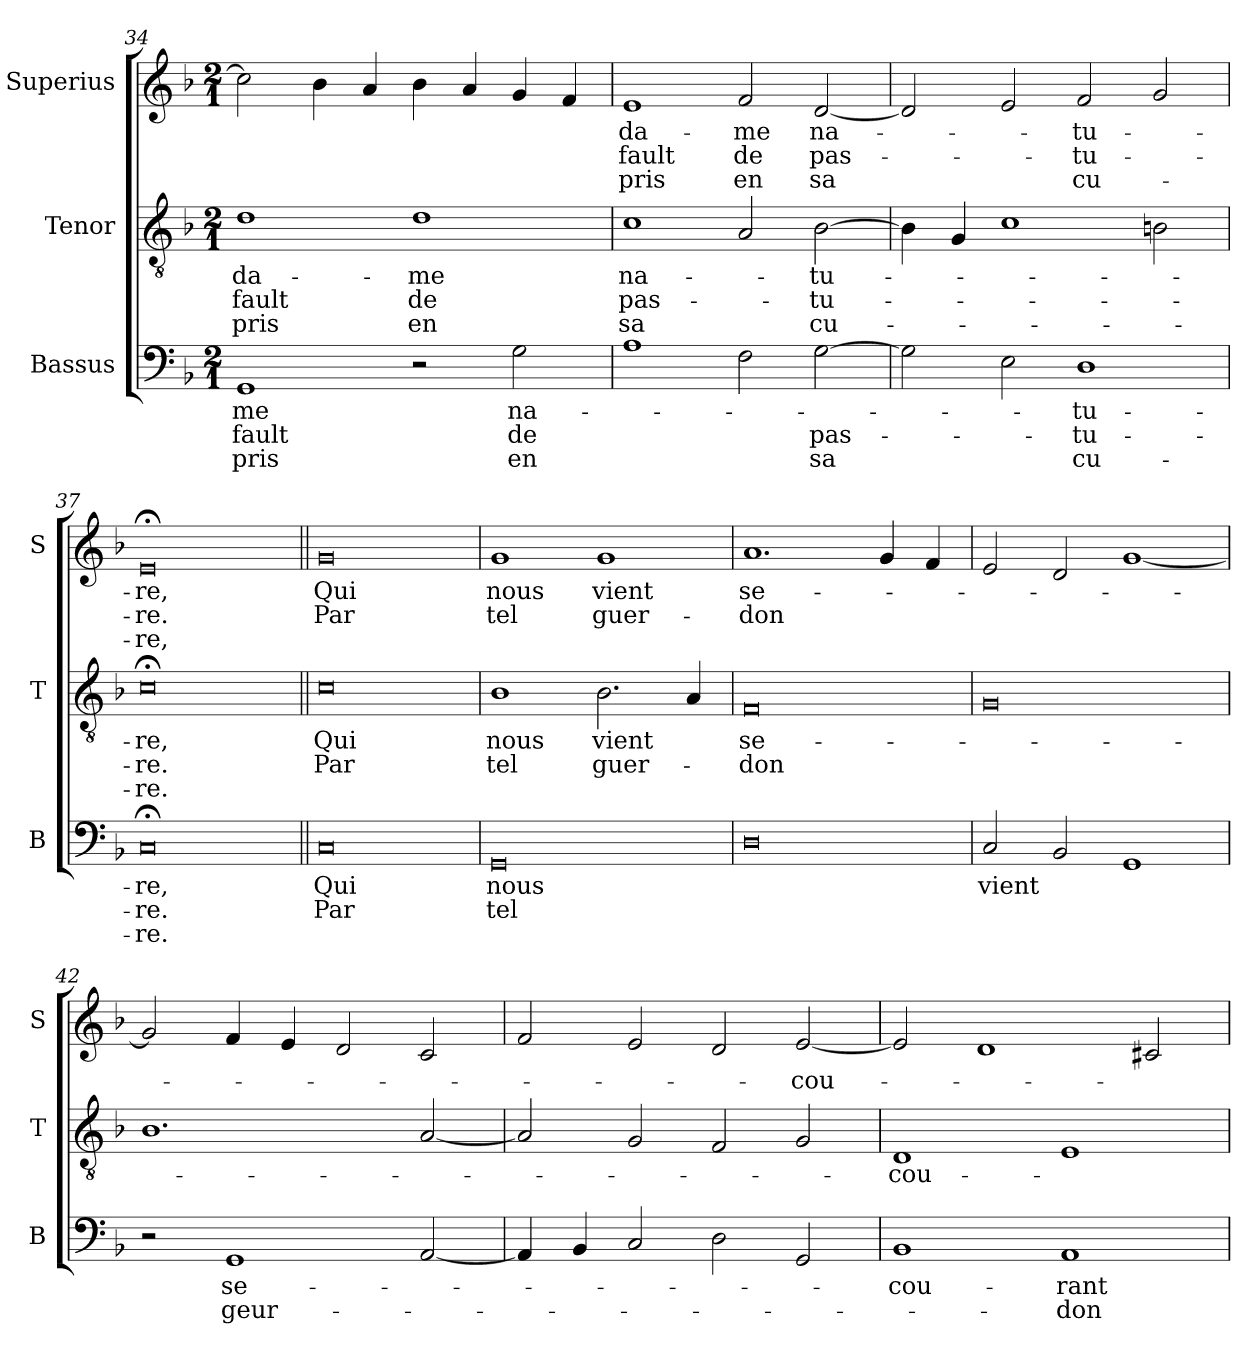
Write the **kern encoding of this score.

**kern	**text	**text	**text	**kern	**text	**text	**text	**kern	**text	**text	**text
*part3	*part3	*part3	*part3	*part2	*part2	*part2	*part2	*part1	*part1	*part1	*part1
*staff3	*staff3	*staff3	*staff3	*staff2	*staff2	*staff2	*staff2	*staff1	*staff1	*staff1	*staff1
*I"Bassus	*	*	*	*I"Tenor	*	*	*	*I"Superius	*	*	*
*I'B	*	*	*	*I'T	*	*	*	*I'S	*	*	*
*clefF4	*	*	*	*clefGv2	*	*	*	*clefG2	*	*	*
*k[b-]	*	*	*	*k[b-]	*	*	*	*k[b-]	*	*	*
*F:	*	*	*	*F:	*	*	*	*F:	*	*	*
*M2/1	*	*	*	*M2/1	*	*	*	*M2/1	*	*	*
=34	=34	=34	=34	=34	=34	=34	=34	=34	=34	=34	=34
!	!LO:LY:i	!LO:LY:i	!LO:LY:i	!	!	!LO:LY:i	!LO:LY:i	!	!	!	!
1GG	-me	-fault	pris	1d	-da-	-fault	pris	2cc]	.	.	.
.	.	.	.	.	.	.	.	4b-	.	.	.
.	.	.	.	.	.	.	.	4a	.	.	.
!	!	!	!	!	!	!LO:LY:i	!LO:LY:i	!	!	!	!
2r	.	.	.	1d	-me	de	en	4b-	.	.	.
.	.	.	.	.	.	.	.	4a	.	.	.
!	!LO:LY:i	!LO:LY:i	!LO:LY:i	!	!	!	!	!	!	!	!
2G	na-	de	en	.	.	.	.	4g	.	.	.
.	.	.	.	.	.	.	.	4f	.	.	.
=35	=35	=35	=35	=35	=35	=35	=35	=35	=35	=35	=35
!	!	!	!	!	!	!LO:LY:i	!LO:LY:i	!	!LO:LY:i	!LO:LY:i	!LO:LY:i
1A	.	.	.	1c	na-	pas-	sa	1e	-da-	-fault	pris
!	!	!	!	!	!	!	!	!	!LO:LY:i	!LO:LY:i	!LO:LY:i
2F	.	.	.	2A	.	.	.	2f	-me	de	en
!	!	!LO:LY:i	!LO:LY:i	!	!	!LO:LY:i	!LO:LY:i	!	!LO:LY:i	!LO:LY:i	!LO:LY:i
[2G	.	pas-	sa	[2B-	-tu-	-tu-	cu-	[2d	na-	pas-	sa
=36	=36	=36	=36	=36	=36	=36	=36	=36	=36	=36	=36
2G]	.	.	.	4B-]	.	.	.	2d]	.	.	.
.	.	.	.	4G	.	.	.	.	.	.	.
2E	.	.	.	1c	.	.	.	2e	.	.	.
!	!LO:LY:i	!LO:LY:i	!LO:LY:i	!	!	!	!	!	!LO:LY:i	!LO:LY:i	!LO:LY:i
1D	-tu-	-tu-	cu-	.	.	.	.	2f	-tu-	-tu-	cu-
.	.	.	.	2Bn	.	.	.	2g	.	.	.
=37	=37	=37	=37	=37	=37	=37	=37	=37	=37	=37	=37
!	!LO:LY:i	!LO:LY:i	!LO:LY:i	!	!	!LO:LY:i	!LO:LY:i	!	!LO:LY:i	!LO:LY:i	!LO:LY:i
0C;<	-re,	-re.	-re.	0c;<	-re,	-re.	-re.	0e;<	-re,	-re.	-re,
=38||	=38||	=38||	=38||	=38||	=38||	=38||	=38||	=38||	=38||	=38||	=38||
!	!LO:LY:i	!LO:LY:i	!	!	!	!	!	!	!	!	!
!	!	!	!	!	!	!LO:LY:i	!	!	!	!	!
!	!	!	!	!	!	!	!	!	!LO:LY:i	!LO:LY:i	!
0C	Qui	Par	.	0c	Qui	Par	.	0g	Qui	Par	.
=39	=39	=39	=39	=39	=39	=39	=39	=39	=39	=39	=39
!	!LO:LY:i	!LO:LY:i	!	!	!	!LO:LY:i	!	!	!LO:LY:i	!LO:LY:i	!
0GG	nous	tel	.	1B-	nous	tel	.	1g	nous	tel	.
!	!	!	!	!	!LO:LY:i	!LO:LY:i	!	!	!LO:LY:i	!LO:LY:i	!
.	.	.	.	2.B-	vient	guer-	.	1g	vient	guer-	.
.	.	.	.	4A	.	.	.	.	.	.	.
=40	=40	=40	=40	=40	=40	=40	=40	=40	=40	=40	=40
!	!	!	!	!	!LO:LY:i	!LO:LY:i	!	!	!LO:LY:i	!LO:LY:i	!
0D	.	.	.	0F	se-	-don	.	1.a	se-	-don	.
.	.	.	.	.	.	.	.	4g	.	.	.
.	.	.	.	.	.	.	.	4f	.	.	.
=41	=41	=41	=41	=41	=41	=41	=41	=41	=41	=41	=41
!	!LO:LY:i	!	!	!	!	!	!	!	!	!	!
2C	vient	.	.	0G	.	.	.	2e	.	.	.
2BB-	.	.	.	.	.	.	.	2d	.	.	.
1GG	.	.	.	.	.	.	.	[1g	.	.	.
=42	=42	=42	=42	=42	=42	=42	=42	=42	=42	=42	=42
2r	.	.	.	1.B-	.	.	.	2g]	.	.	.
!	!LO:LY:i	!LO:LY:i	!	!	!	!	!	!	!	!	!
1GG	se-	geur-	.	.	.	.	.	4f	.	.	.
.	.	.	.	.	.	.	.	4e	.	.	.
.	.	.	.	.	.	.	.	2d	.	.	.
[2AA	.	.	.	[2A	.	.	.	2c	.	.	.
=43	=43	=43	=43	=43	=43	=43	=43	=43	=43	=43	=43
4AA]	.	.	.	2A]	.	.	.	2f	.	.	.
4BB-	.	.	.	.	.	.	.	.	.	.	.
2C	.	.	.	2G	.	.	.	2e	.	.	.
2D	.	.	.	2F	.	.	.	2d	.	.	.
!	!	!	!	!	!	!	!	!	!LO:LY:i	!	!
2GG	.	.	.	2G	.	.	.	[2e	-cou-	.	.
=44	=44	=44	=44	=44	=44	=44	=44	=44	=44	=44	=44
!	!LO:LY:i	!	!	!	!LO:LY:i	!	!	!	!	!	!
1BB-	-cou-	.	.	1D	-cou-	.	.	2e]	.	.	.
.	.	.	.	.	.	.	.	1d	.	.	.
!	!LO:LY:i	!LO:LY:i	!	!	!	!	!	!	!	!	!
1AA	-rant	-don	.	1E	.	.	.	.	.	.	.
.	.	.	.	.	.	.	.	2c#X	.	.	.
=	=	=	=	=	=	=	=	=	=	=	=
*-	*-	*-	*-	*-	*-	*-	*-	*-	*-	*-	*-
